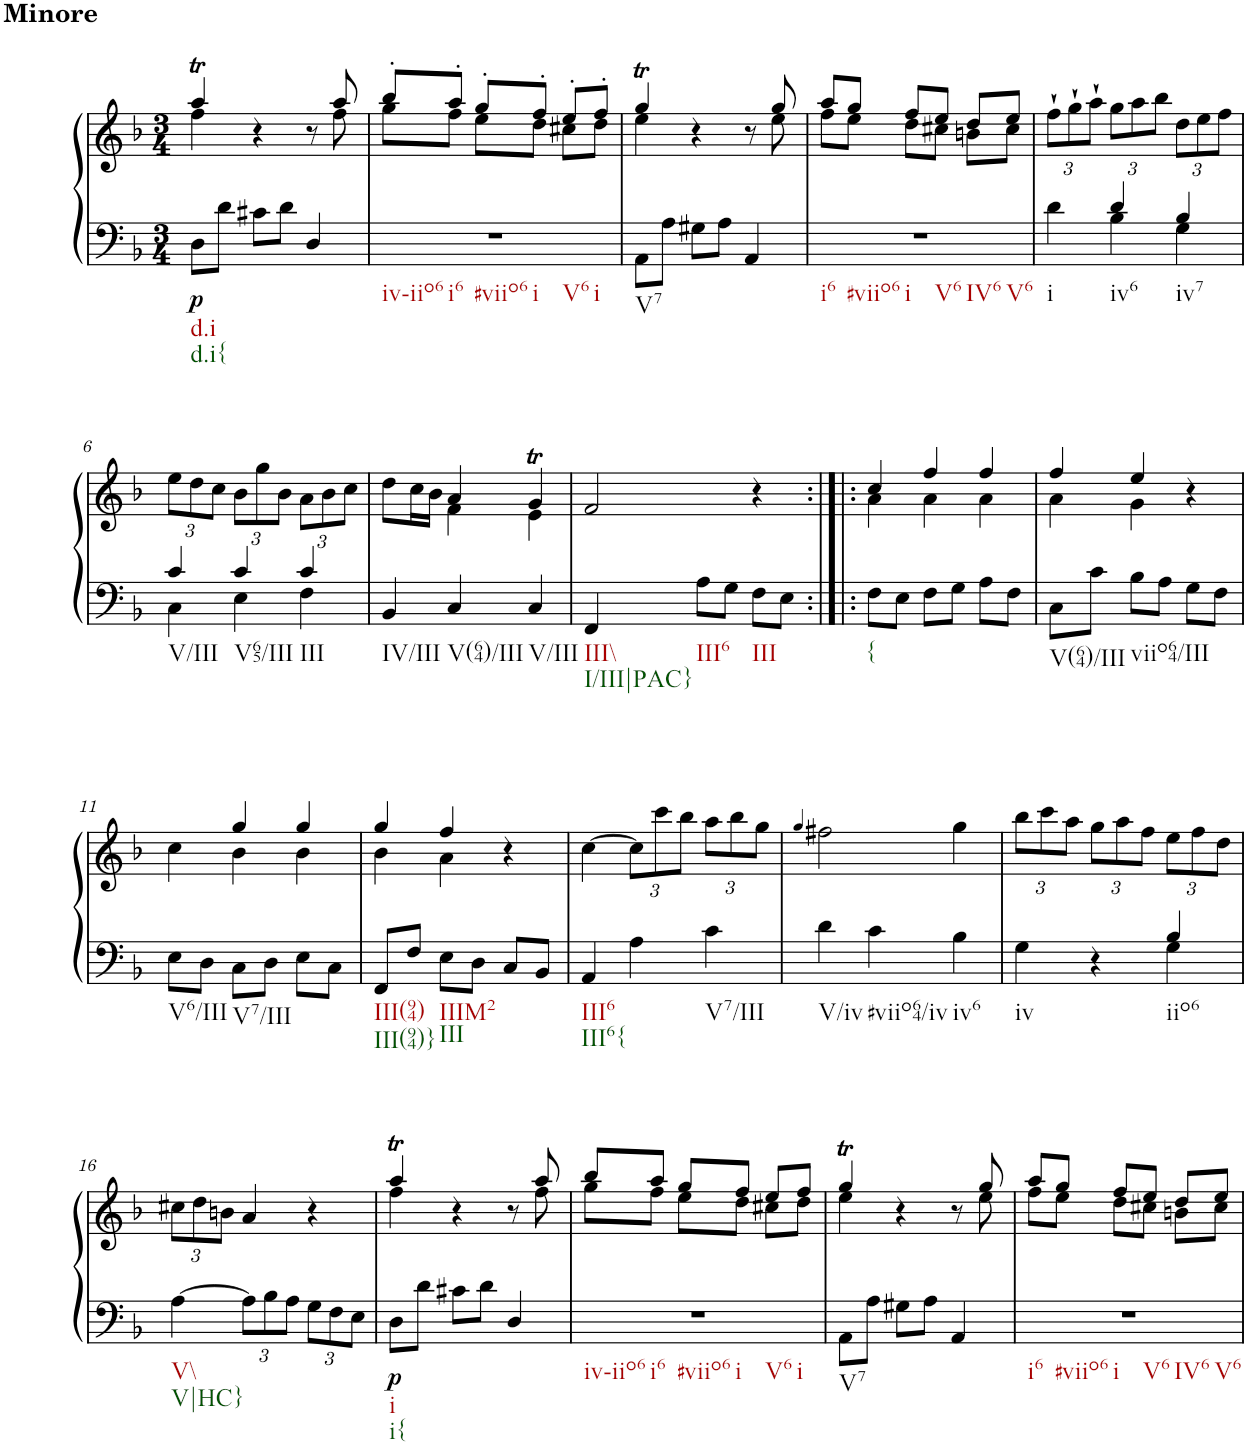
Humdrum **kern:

**kern	**kern	**dynam
*part1	*part1	*part1
*staff2	*staff1	*staff1/2
*I"Piano	*	*
*I'Pno.	*	*
*clefF4	*clefG2	*
*k[b-]	*k[b-]	*
*M3/4	*M3/4	*
=1	=1	=1
*	*^	*
!	!LO:TX:a:B:t=Minore	!	!
!LO:TX:b:t=d.i	!	!	!
!LO:TX:b:t=d.i{	!	!	!
!	!	!	!LO:DY:b=2
8D\L	4aat/	4ff\	p
8d\J	.	.	.
8c#X\L	4r	4.ryy	.
8d\J	.	.	.
4D/	8r	.	.
.	8aa/	8ff\	.
=2	=2	=2	=2
!LO:TX:b:t=iv-iio6	!	!	!
!LO:TX:b:t=i6	!	!	!
!LO:TX:b:t=#viio6	!	!	!
!LO:TX:b:t=i	!	!	!
!LO:TX:b:t=V6	!	!	!
!LO:TX:b:t=i	!	!	!
2.r	8bb-'/L	8gg\L	.
.	8aa'/J	8ff\J	.
.	8gg'/L	8ee\L	.
.	8ff'/J	8dd\J	.
.	8ee'/L	8cc#X\L	.
.	8ff'/J	8dd\J	.
=3	=3	=3	=3
!LO:TX:b:t=V7	!	!	!
8AA\L	4ggT/	4ee\	.
8A\J	.	.	.
8G#X\L	4r	4.ryy	.
8A\J	.	.	.
4AA/	8r	.	.
.	8gg/	8ee\	.
=4	=4	=4	=4
!LO:TX:b:t=i6	!	!	!
!LO:TX:b:t=#viio6	!	!	!
!LO:TX:b:t=i	!	!	!
!LO:TX:b:t=V6	!	!	!
!LO:TX:b:t=IV6	!	!	!
!LO:TX:b:t=V6	!	!	!
2.r	8aa/L	8ff\L	.
.	8gg/J	8ee\J	.
.	8ff/L	8dd\L	.
.	8ee/J	8cc#X\J	.
.	8dd/L	8bn\L	.
.	8ee/J	8cc#\J	.
*	*v	*v	*
=5	=5	=5
*^	*	*
*	*	*Xbrackettup	*
*	*	*^	*
!LO:TX:b:t=i	!	!	!	!
*	*	*v	*v	*
4d\	4ryy	12ff`\L	.
.	.	12gg`\	.
.	.	12aa`\J	.
!LO:TX:b:t=iv6	!	!	!
4d/	4B-\	12gg\L	.
.	.	12aa\	.
.	.	12bb-\J	.
!LO:TX:b:t=iv7	!	!	!
4B-/	4G\	12dd\L	.
.	.	12ee\	.
.	.	12ff\J	.
!!LO:LB:g=z
=6	=6	=6	=6
!LO:TX:b:t=V/III	!	!	!
4c/	4C\	12ee\L	.
.	.	12dd\	.
.	.	12cc\J	.
!LO:TX:b:t=V65/III	!	!	!
4c/	4E\	12b-\L	.
.	.	12gg\	.
.	.	12b-\J	.
!LO:TX:b:t=III	!	!	!
4c/	4F\	12a\L	.
.	.	12b-\	.
.	.	12cc\J	.
*v	*v	*	*
=7	=7	=7
*	*^	*
!LO:TX:b:t=IV/III	!	!	!
4BB-/	8dd\L	4ryy	.
.	16cc\L	.	.
.	16b-\JJ	.	.
!LO:TX:b:t=V(64)/III	!	!	!
4C/	4a/	4f\	.
!LO:TX:b:t=V/III	!	!	!
4C/	4gT/	4e\	.
=8	=8	=8	=8
!LO:TX:b:t=III\\	!	!	!
!LO:TX:b:t=I/III|PAC}	!	!	!
*	*v	*v	*
4FF/	2f/	.
!LO:TX:b:t=III6	!	!
8A\L	.	.
8G\J	.	.
!LO:TX:b:t=III	!	!
8F\L	4r	.
8E\J	.	.
=9:|!|:	=9:|!|:	=9:|!|:
*	*^	*
!LO:TX:b:t={	!	!	!
8F\L	4cc/	4a\	.
8E\J	.	.	.
8F\L	4ff/	4a\	.
8G\J	.	.	.
8A\L	4ff/	4a\	.
8F\J	.	.	.
=10	=10	=10	=10
!LO:TX:b:t=V(64)/III	!	!	!
8C\L	4ff/	4a\	.
8c\J	.	.	.
!LO:TX:b:t=viio64/III	!	!	!
8B-\L	4ee/	4g\	.
8A\J	.	.	.
8G\L	4r	4ryy	.
8F\J	.	.	.
!!LO:LB:g=z	!!
=11	=11	=11	=11
!LO:TX:b:t=V6/III	!	!	!
8E\L	4cc\	4ryy	.
8D\J	.	.	.
!LO:TX:b:t=V7/III	!	!	!
8C\L	4b-\	4gg/	.
8D\J	.	.	.
8E\L	4b-\	4gg/	.
8C\J	.	.	.
=12	=12	=12	=12
!LO:TX:b:t=III(94)	!	!	!
!LO:TX:b:t=III(94)}	!	!	!
8FF/L	4b-\	4gg/	.
8F/J	.	.	.
!LO:TX:b:t=IIIM2	!	!	!
!LO:TX:b:t=III	!	!	!
8E\L	4a\	4ff/	.
8D\J	.	.	.
8C/L	4r	4ryy	.
8BB-/J	.	.	.
*	*v	*v	*
=13	=13	=13
!LO:TX:b:t=III6	!	!
!LO:TX:b:t=III6{	!	!
4AA/	[4cc\	.
4A\	12cc\L]	.
.	12ccc\	.
.	12bb-\J	.
!LO:TX:b:t=V7/III	!	!
4c\	12aa\L	.
.	12bb-\	.
.	12gg\J	.
=14	=14	=14
.	4qgg/	.
!LO:TX:b:t=V/iv	!	!
4d\	2ff#X\	.
!LO:TX:b:t=#viio64/iv	!	!
4c\	.	.
!LO:TX:b:t=iv6	!	!
4B-\	4gg\	.
=15	=15	=15
*^	*	*
!LO:TX:b:t=iv	!	!	!
4G\	2ryy	12bb-\L	.
.	.	12ccc\	.
.	.	12aa\J	.
4r	.	12gg\L	.
.	.	12aa\	.
.	.	12ff\J	.
!LO:TX:b:t=iio6	!	!	!
4G\	4B-/	12ee\L	.
.	.	12ff\	.
.	.	12dd\J	.
*v	*v	*	*
!!LO:LB:g=z
=16	=16	=16
!LO:TX:b:t=V\\	!	!
!LO:TX:b:t=V|HC}	!	!
[4A\	12cc#X\L	.
.	12dd\	.
.	12bn\J	.
*Xbrackettup	*	*
12A\L]	4a/	.
12B-\	.	.
12A\J	.	.
12G\L	4r	.
12F\	.	.
12E\J	.	.
=17	=17	=17
*	*^	*
!LO:TX:b:t=i	!	!	!
!LO:TX:b:t=i{	!	!	!
!	!	!	!LO:DY:b=2
8D\L	4aat/	4ff\	p
8d\J	.	.	.
8c#X\L	4r	4.ryy	.
8d\J	.	.	.
4D/	8r	.	.
.	8aa/	8ff\	.
=18	=18	=18	=18
!LO:TX:b:t=iv-iio6	!	!	!
!LO:TX:b:t=i6	!	!	!
!LO:TX:b:t=#viio6	!	!	!
!LO:TX:b:t=i	!	!	!
!LO:TX:b:t=V6	!	!	!
!LO:TX:b:t=i	!	!	!
2.r	8bb-/L	8gg\L	.
.	8aa/J	8ff\J	.
.	8gg/L	8ee\L	.
.	8ff/J	8dd\J	.
.	8ee/L	8cc#X\L	.
.	8ff/J	8dd\J	.
=19	=19	=19	=19
!LO:TX:b:t=V7	!	!	!
8AA\L	4ggT/	4ee\	.
8A\J	.	.	.
8G#X\L	4r	4.ryy	.
8A\J	.	.	.
4AA/	8r	.	.
.	8gg/	8ee\	.
=20	=20	=20	=20
!LO:TX:b:t=i6	!	!	!
!LO:TX:b:t=#viio6	!	!	!
!LO:TX:b:t=i	!	!	!
!LO:TX:b:t=V6	!	!	!
!LO:TX:b:t=IV6	!	!	!
!LO:TX:b:t=V6	!	!	!
2.r	8aa/L	8ff\L	.
.	8gg/J	8ee\J	.
.	8ff/L	8dd\L	.
.	8ee/J	8cc#X\J	.
.	8dd/L	8bn\L	.
.	8ee/J	8cc#\J	.
*	*v	*v	*
=	=	=
*-	*-	*-
